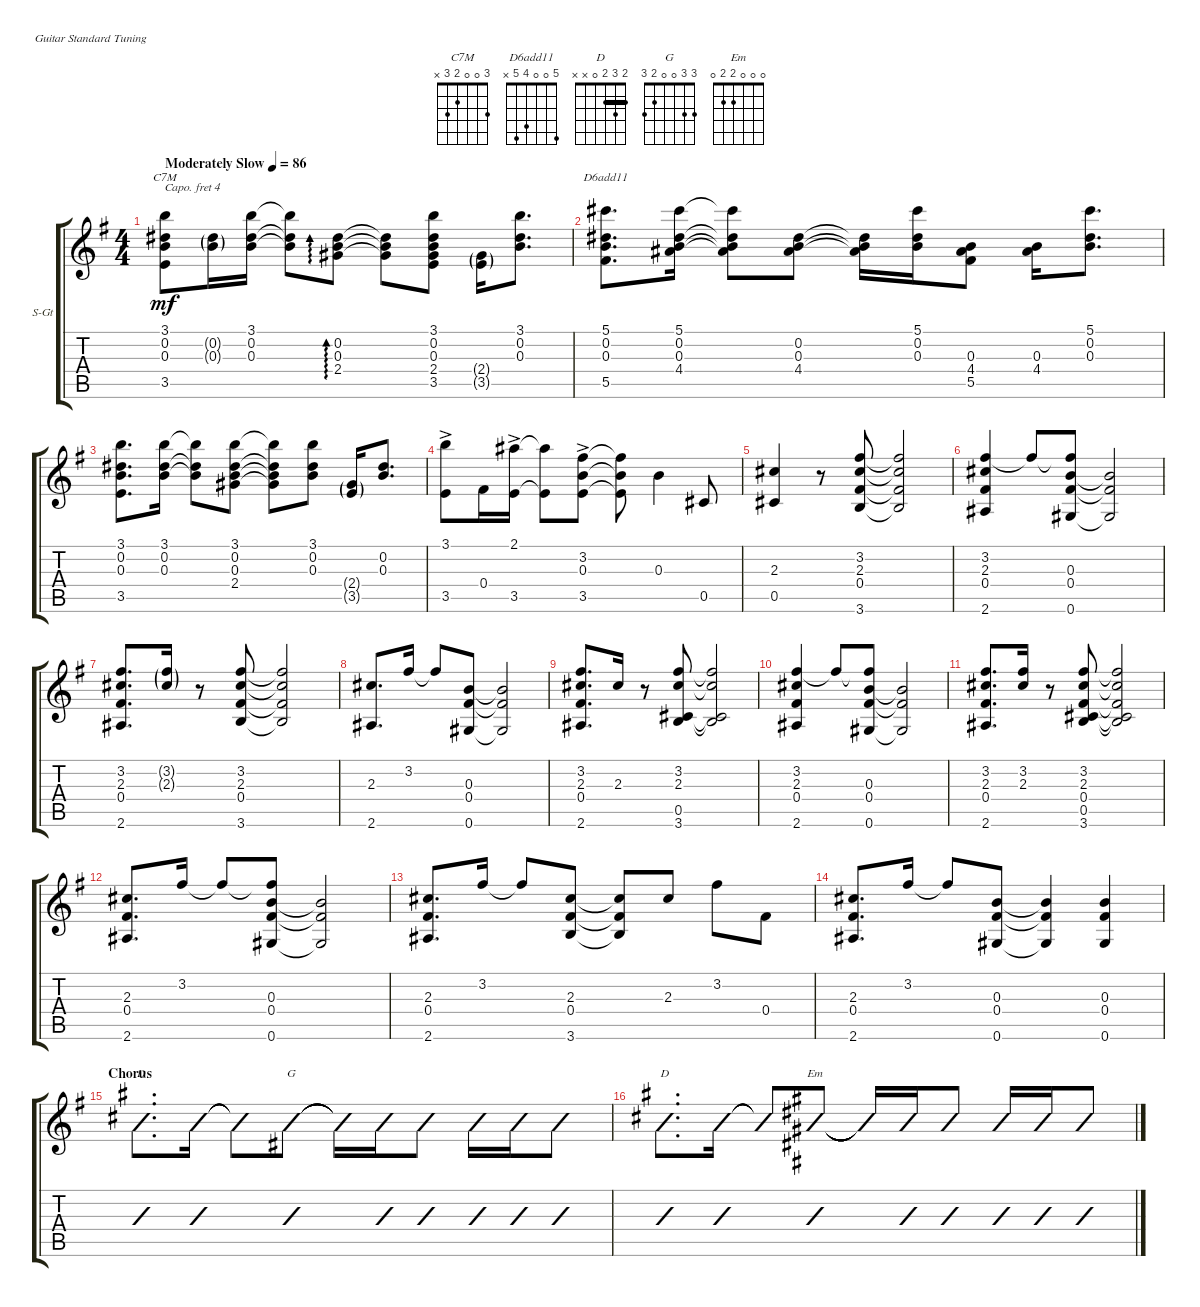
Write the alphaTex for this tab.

\defaultSystemsLayout 4
\bracketExtendMode groupsimilarinstruments
\firstSystemTrackNameOrientation horizontal
\otherSystemsTrackNameOrientation horizontal
\track ("Steel Guitar" "S-Gt") {instrument acousticguitarsteel}
\staff {score tabs}
\capo 4
\tuning (E4 B3 G3 D3 A2 E2)
\chord ("C7M" 3 0 0 2 3 x)
\chord ("D6add11" 5 0 0 4 5 x)
\chord ("D" 2 3 2 0 x x) {barre 2}
\chord ("G" 3 3 0 0 2 3)
\chord ("Em" 0 0 0 2 2 0)
\ts (4 4)
\tempo (86 "Moderately Slow")
\clef g2
\ks g
(3.5 0.3 0.2 3.1).8{ch "C7M" dy mf instrument acousticguitarsteel} (0.2{g} 0.3{g}).16 (3.1 0.2 0.3).16 (3.1{t} 0.2{t} 0.3{t}).8 (0.2 0.3 2.4).8{ad 0} (0.2{t} 0.3{t} 2.4{t}).8 (3.1 0.2 0.3 2.4 3.5).8 (2.4{g} 3.5{g}).16 (0.3 0.2 3.1).8{d} |
(5.5 0.3 0.2 5.1).8{d ch "D6add11"} (5.1 0.2 0.3 4.4).16 (5.1{t} 0.2{t} 0.3{t} 4.4{t}).8 (4.4 0.3 0.2).8 (4.4{t} 0.3{t} 0.2{t}).16 (5.1 0.2 0.3).16 (0.3 4.4 5.5).8 (4.4 0.3).16 (0.3 0.2 5.1).8{d} |
(3.1 0.2 0.3 3.5).8{d} (3.1 0.2 0.3).16 (3.1{t} 0.2{t} 0.3{t}).8 (3.1 0.2 0.3 2.4).8 (3.1{t} 0.2{t} 0.3{t} 2.4{t}).8 (0.3 0.2 3.1).8 (2.4{g} 3.5{g}).16 (0.3 0.2).8{d} |
(3.5{ac} 3.1{ac}).8 0.4.16 (3.5{ac} 2.1{ac}).16 (3.5{t} 2.1{t}).8 (3.2{ac} 0.3{ac} 3.5{ac}).8 (3.2{t} 0.3{t} 3.5{t}).8 0.3.4 0.5.8 |
(0.5 2.3).4 r.8 (3.6 0.4 2.3 3.2).8 (3.6{t} 0.4{t} 2.3{t} 3.2{t}).2 |
(2.6 0.4 2.3 3.2).4 3.2{t}.8 (3.2{t} 0.3 0.4 0.6).8 (0.4{t} 0.6{t} 0.3{t}).2 |
(2.6 0.4 2.3 3.2).8{d} (3.2{g} 2.3{g}).16 r.8 (3.6 0.4 2.3 3.2).8 (3.6{t} 0.4{t} 2.3{t} 3.2{t}).2 |
(2.6 2.3).8{d} 3.2.16 3.2{t}.8 (0.3 0.4 0.6).8 (0.3{t} 0.4{t} 0.6{t}).2 |
(2.6 0.4 2.3 3.2).8{d} 2.3.16 r.8 (3.2 2.3 0.5 3.6).8 (3.2{t} 2.3{t} 0.5{t} 3.6{t}).2 |
(2.6 0.4 2.3 3.2).4 3.2{t}.8 (3.2{t} 0.3 0.4 0.6).8 (0.4{t} 0.6{t} 0.3{t}).2 |
(2.6 0.4 2.3 3.2).8{d} (3.2 2.3).16 r.8 (3.2 2.3 0.4 0.5 3.6).8 (3.2{t} 2.3{t} 0.4{t} 0.5{t} 3.6{t}).2 |
(2.6 0.4 2.3).8{d} 3.2.16 3.2{t}.8 (3.2{t} 0.3 0.4 0.6).8 (0.3{t} 0.4{t} 0.6{t}).2 |
(2.6 0.4 2.3).8{d} 3.2.16 3.2{t}.8 (2.3 0.4 3.6).8 (2.3{t} 0.4{t} 3.6{t}).8 2.3.8 3.2.8 0.4.8 |
(2.6 0.4 2.3).8{d} 3.2.16 3.2{t}.8 (0.3 0.4 0.6).8 (0.3{t} 0.4{t} 0.6{t}).4 (0.6 0.4 0.3).4 |
\section ("" "Chorus")
(0.4 2.3 3.2 2.1).8{d ch "D" slashed} (0.4 2.3 3.2 2.1).16{slashed} (0.4{t} 2.3{t} 3.2{t} 2.1{t}).8{slashed} (3.1 3.2 0.3 0.4 2.5 3.6).8{ch "G" slashed} (3.1{t} 3.2{t} 0.3{t} 0.4{t} 2.5{t} 3.6{t}).16{slashed} (3.1 3.2 0.3 0.4 2.5 3.6).16{slashed} (3.1 3.2 0.3 0.4 2.5 3.6).8{slashed} (3.1 3.2 0.3 0.4 2.5 3.6).16{slashed} (3.1 3.2 0.3 0.4 2.5 3.6).16{slashed} (3.1 3.2 0.3 0.4 2.5 3.6).8{slashed} |
(0.4 2.3 3.2 2.1).8{d ch "D" slashed} (0.4 2.3 3.2 2.1).16{slashed} (0.4{t} 2.3{t} 3.2{t} 2.1{t}).8{slashed} (0.6 2.5 2.4 0.3 0.2 0.1).8{ch "Em" slashed} (0.6{t} 2.5{t} 2.4{t} 0.3{t} 0.2{t} 0.1{t}).16{slashed} (0.6 2.5 2.4 0.3 0.2 0.1).16{slashed} (0.6 2.5 2.4 0.3 0.2 0.1).8{slashed} (0.6 2.5 2.4 0.3 0.2 0.1).16{slashed} (0.6 2.5 2.4 0.3 0.2 0.1).16{slashed} (0.6 2.5 2.4 0.3 0.2 0.1).8{slashed}
